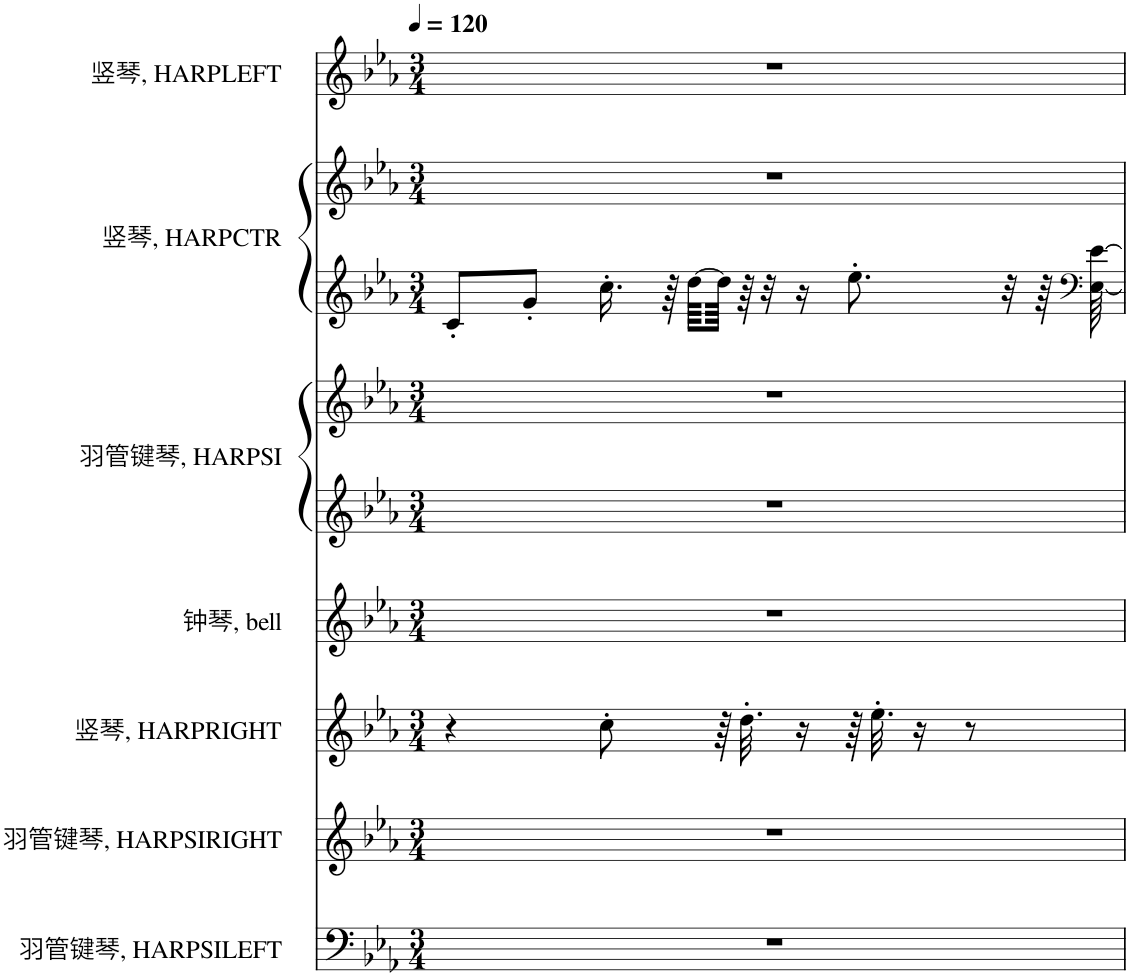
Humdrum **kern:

**kern	**kern	**kern	**kern	**kern	**kern	**kern	**kern	**kern
*part7	*part6	*part5	*part4	*part3	*part3	*part2	*part2	*part1
*staff9	*staff8	*staff7	*staff6	*staff5	*staff4	*staff3	*staff2	*staff1
*I"羽管键琴, HARPSILEFT	*I"羽管键琴, HARPSIRIGHT	*I"竖琴, HARPRIGHT	*I"钟琴, bell	*I"羽管键琴, HARPSI	*	*I"竖琴, HARPCTR	*	*I"竖琴, HARPLEFT
*	*	*I'Hrp.	*	*	*	*I'Hrp.	*	*I'Hrp.
*clefF4	*clefG2	*clefG2	*clefG2	*clefG2	*clefG2	*clefG2	*clefG2	*clefG2
*k[b-e-a-]	*k[b-e-a-]	*k[b-e-a-]	*k[b-e-a-]	*k[b-e-a-]	*k[b-e-a-]	*k[b-e-a-]	*k[b-e-a-]	*k[b-e-a-]
*M3/4	*M3/4	*M3/4	*M3/4	*M3/4	*M3/4	*M3/4	*M3/4	*M3/4
*MM120	*MM120	*MM120	*MM120	*MM120	*MM120	*MM120	*MM120	*MM120
=1	=1	=1	=1	=1	=1	=1	=1	=1
2.r	2.r	4r	2.r	2.r	2.r	8c'/L	2.r	2.r
.	.	.	.	.	.	8g'/J	.	.
.	.	8cc'\	.	.	.	16.cc'\	.	.
.	.	.	.	.	.	64r	.	.
.	.	.	.	.	.	[64dd\LLLL	.	.
.	.	64r	.	.	.	64dd\JJJJ]	.	.
.	.	32.dd'\	.	.	.	64r	.	.
.	.	.	.	.	.	32r	.	.
.	.	16r	.	.	.	16r	.	.
.	.	64r	.	.	.	8.ee-'\	.	.
.	.	32.ee-'\	.	.	.	.	.	.
.	.	16r	.	.	.	.	.	.
.	.	8r	.	.	.	.	.	.
.	.	.	.	.	.	32r	.	.
.	.	.	.	.	.	64r	.	.
*	*	*	*	*	*	*clefF4	*	*
.	.	.	.	.	.	[64E-\ [64e-\	.	.
=	=	=	=	=	=	=	=	=
*-	*-	*-	*-	*-	*-	*-	*-	*-
